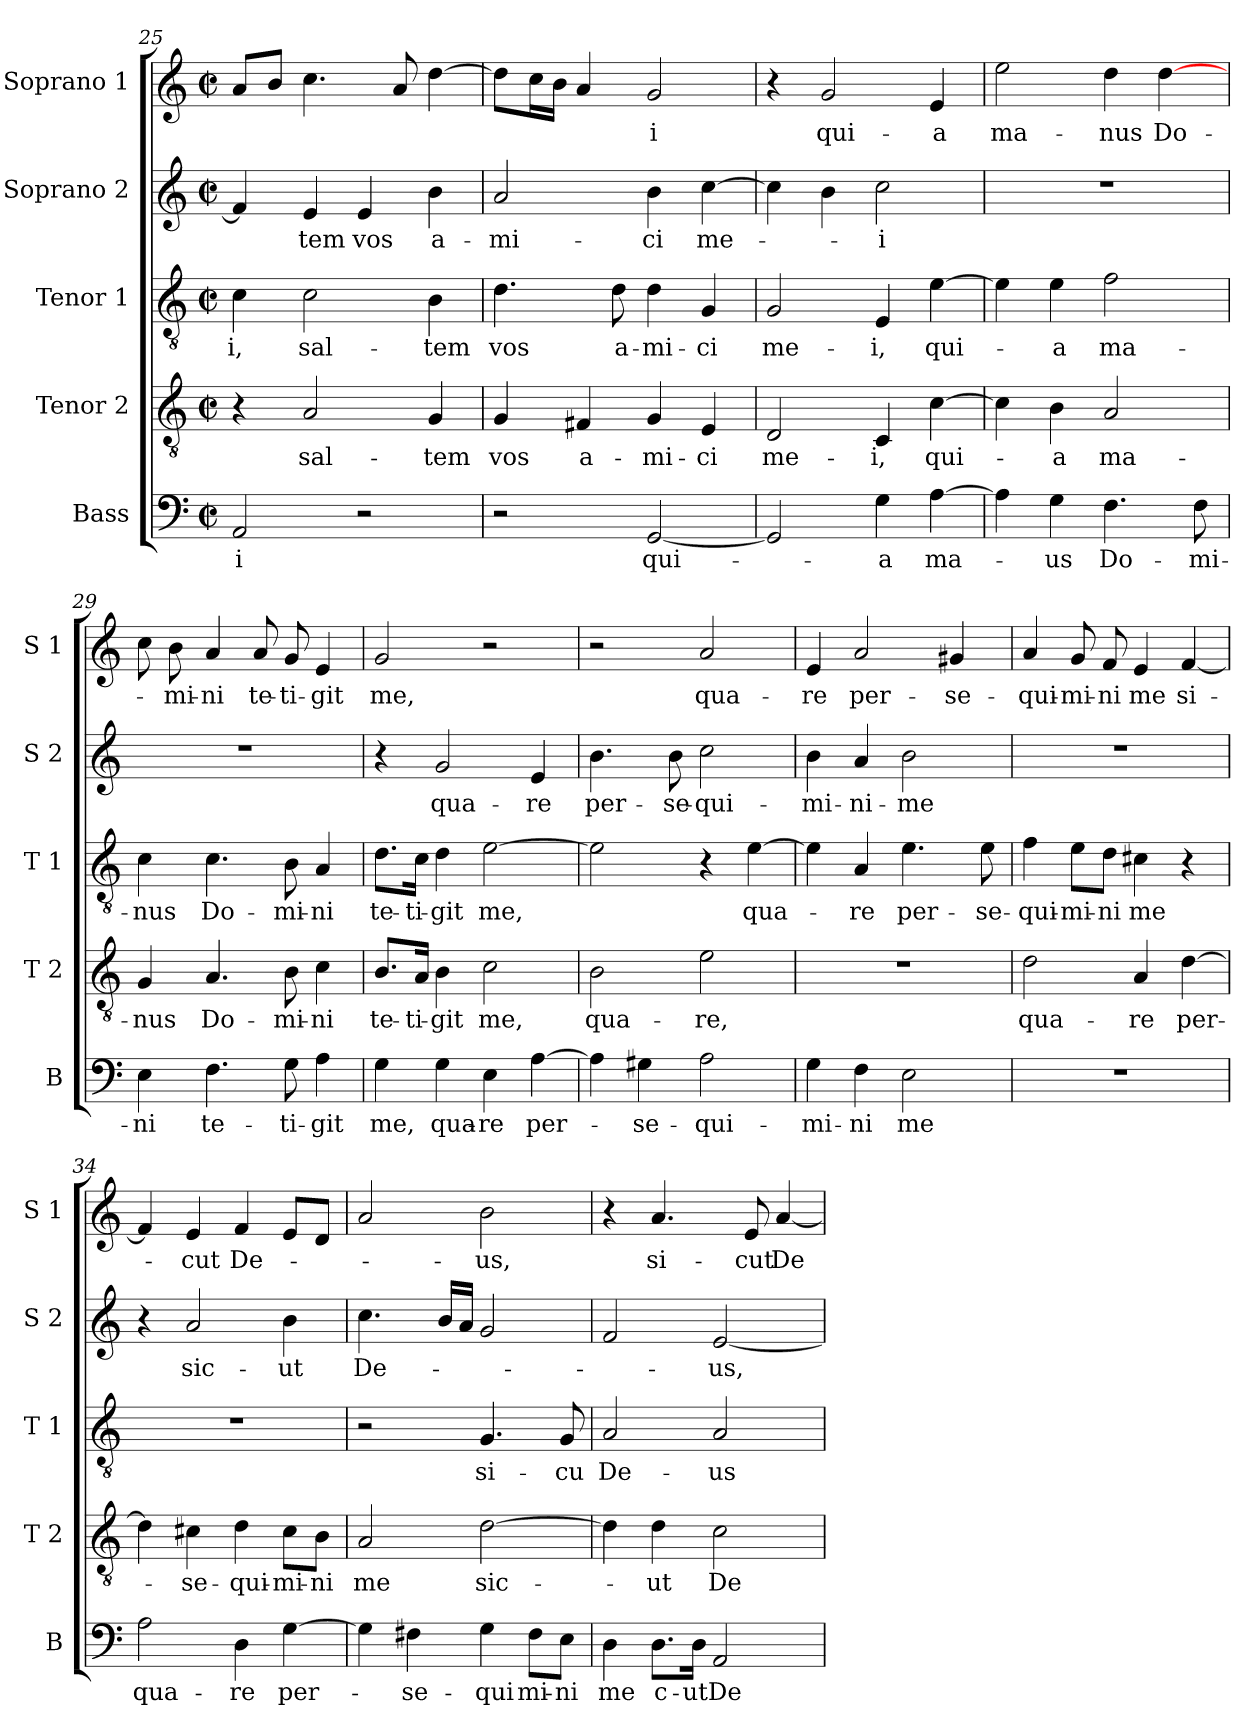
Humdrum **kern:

**kern	**text	**kern	**text	**kern	**text	**kern	**text	**kern	**text
*part5	*part5	*part4	*part4	*part3	*part3	*part2	*part2	*part1	*part1
*staff5	*staff5	*staff4	*staff4	*staff3	*staff3	*staff2	*staff2	*staff1	*staff1
*I"Bass	*	*I"Tenor 2	*	*I"Tenor 1	*	*I"Soprano 2	*	*I"Soprano 1	*
*I'B	*	*I'T 2	*	*I'T 1	*	*I'S 2	*	*I'S 1	*
*clefF4	*	*clefGv2	*	*clefGv2	*	*clefG2	*	*clefG2	*
*k[]	*	*k[]	*	*k[]	*	*k[]	*	*k[]	*
*C:	*	*C:	*	*C:	*	*C:	*	*C:	*
*M2/2	*	*M2/2	*	*M2/2	*	*M2/2	*	*M2/2	*
*met(c|)	*	*met(c|)	*	*met(c|)	*	*met(c|)	*	*met(c|)	*
=25	=25	=25	=25	=25	=25	=25	=25	=25	=25
2AA/	-i	4r	.	4c\	-i,	4f/]	.	8a/L	.
.	.	.	.	.	.	.	.	8b/J	.
.	.	2A/	sal-	2c\	sal-	4e/	-tem	4.cc\	.
2r	.	.	.	.	.	4e/	vos	.	.
.	.	.	.	.	.	.	.	8a/	.
.	.	4G/	-tem	4B\	-tem	4b\	a-	[4dd\	.
=26	=26	=26	=26	=26	=26	=26	=26	=26	=26
2r	.	4G/	vos	4.d\	vos	2a/	-mi-	8dd\L]	.
.	.	.	.	.	.	.	.	16cc\L	.
.	.	.	.	.	.	.	.	16b\JJ	.
.	.	4F#X/	a-	.	.	.	.	4a/	.
.	.	.	.	8d\	a-	.	.	.	.
[2GG/	qui-	4G/	-mi-	4d\	-mi-	4b\	-ci	2g/	-i
.	.	4E/	-ci	4G/	-ci	[4cc\	me-	.	.
=27	=27	=27	=27	=27	=27	=27	=27	=27	=27
2GG/]	.	2D/	me-	2G/	me-	4cc\]	.	4r	.
.	.	.	.	.	.	4b\	.	2g/	qui-
4G\	-a	4C/	-i,	4E/	-i,	2cc\	-i	.	.
[4A\	ma-	[4c\	qui-	[4e\	qui-	.	.	4e/	-a
!!LO:LB:g=z
=28	=28	=28	=28	=28	=28	=28	=28	=28	=28
4A\]	.	4c\]	.	4e\]	.	1r	.	2ee\	ma-
4G\	-us	4B\	-a	4e\	-a	.	.	.	.
4.F\	Do-	2A/	ma-	2f\	ma-	.	.	4dd\	-nus
.	.	.	.	.	.	.	.	[4dd\	Do-
8F\	-mi-	.	.	.	.	.	.	.	.
=29	=29	=29	=29	=29	=29	=29	=29	=29	=29
4E\	-ni	4G/	-nus	4c\	-nus	1r	.	8cc\	.
.	.	.	.	.	.	.	.	8b\	-mi-
4.F\	te-	4.A/	Do-	4.c\	Do-	.	.	4a/	-ni
.	.	.	.	.	.	.	.	8a/	te-
8G\	-ti-	8B\	-mi-	8B\	-mi-	.	.	8g/	-ti-
4A\	-git	4c\	-ni	4A/	-ni	.	.	4e/	-git
=30	=30	=30	=30	=30	=30	=30	=30	=30	=30
4G\	me,	8.B/L	te-	8.d\L	te-	4r	.	2g/	me,
.	.	16A/Jk	-ti-	16c\Jk	-ti-	.	.	.	.
4G\	qua-	4B\	-git	4d\	-git	2g/	qua-	.	.
4E\	-re	2c\	me,	[2e\	me,	.	.	2r	.
[4A\	per-	.	.	.	.	4e/	-re	.	.
=31	=31	=31	=31	=31	=31	=31	=31	=31	=31
4A\]	.	2B\	qua-	2e\]	.	4.b\	per-	2r	.
4G#X\	-se-	.	.	.	.	.	.	.	.
.	.	.	.	.	.	8b\	-se-	.	.
2A\	-qui-	2e\	-re,	4r	.	2cc\	-qui-	2a/	qua-
.	.	.	.	[4e\	qua-	.	.	.	.
=32	=32	=32	=32	=32	=32	=32	=32	=32	=32
4G\	-mi-	1r	.	4e\]	.	4b\	-mi-	4e/	-re
4F\	-ni	.	.	4A/	-re	4a/	-ni-	2a/	per-
2E\	me	.	.	4.e\	per-	2b\	-me	.	.
.	.	.	.	.	.	.	.	4g#X/	-se-
.	.	.	.	8e\	-se-	.	.	.	.
=33	=33	=33	=33	=33	=33	=33	=33	=33	=33
1r	.	2d\	qua-	4f\	-qui-	1r	.	4a/	-qui-
.	.	.	.	8e\L	-mi-	.	.	8g/	-mi-
.	.	.	.	8d\J	-ni	.	.	8f/	-ni
.	.	4A/	-re	4c#X\	me	.	.	4e/	me
.	.	[4d\	per-	4r	.	.	.	[4f/	si-
!!LO:PB:g=z
=34	=34	=34	=34	=34	=34	=34	=34	=34	=34
2A\	qua-	4d\]	.	1r	.	4r	.	4f/]	.
.	.	4c#X\	-se-	.	.	2a/	sic-	4e/	-cut
4D\	-re	4d\	-qui-	.	.	.	.	4f/	De-
[4G\	per-	8c#\L	-mi-	.	.	4b\	-ut	8e/L	.
.	.	8B\J	-ni	.	.	.	.	8d/J	.
=35	=35	=35	=35	=35	=35	=35	=35	=35	=35
4G\]	.	2A/	me	2r	.	4.cc\	De-	2a/	.
4F#X\	-se-	.	.	.	.	.	.	.	.
.	.	.	.	.	.	16b/LL	.	.	.
.	.	.	.	.	.	16a/JJ	.	.	.
4G\	-qui	[2d\	sic-	4.G/	si-	2g/	.	2b\	-us,
8F#\L	mi-	.	.	.	.	.	.	.	.
8E\J	-ni	.	.	8G/	-cu	.	.	.	.
=36	=36	=36	=36	=36	=36	=36	=36	=36	=36
4D\	me	4d\]	.	2A/	De-	2f/	.	4r	.
8.D\L	c-	4d\	-ut	.	.	.	.	4.a/	si-
16D\Jk	-ut	.	.	.	.	.	.	.	.
2AA/	De-	2c\	De-	2A/	-us	[2e/	-us,	.	.
.	.	.	.	.	.	.	.	8e/	-cut
.	.	.	.	.	.	.	.	[4a/	De-
=	=	=	=	=	=	=	=	=	=
*-	*-	*-	*-	*-	*-	*-	*-	*-	*-
